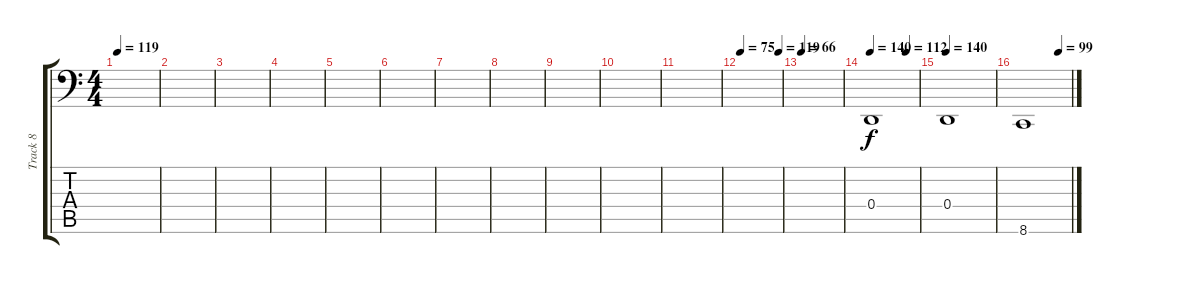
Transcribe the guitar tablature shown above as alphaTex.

\track ("Track 8" "Track 8") {instrument acousticgrandpiano}
\staff {score tabs}
\tuning (E3 B2 G2 D2 A1 E1) {hide}
\ts (4 4)
\tempo 119
\clef f4
\ks c
|
|
|
|
|
|
|
|
|
|
|
\tempo 75
\tempo (119 0.9375)
|
\tempo 66
|
\tempo 140
\tempo (112 0.75)
0.4.1 |
\tempo 140
0.4.1 |
\tempo (99 0.75)
8.6.1
